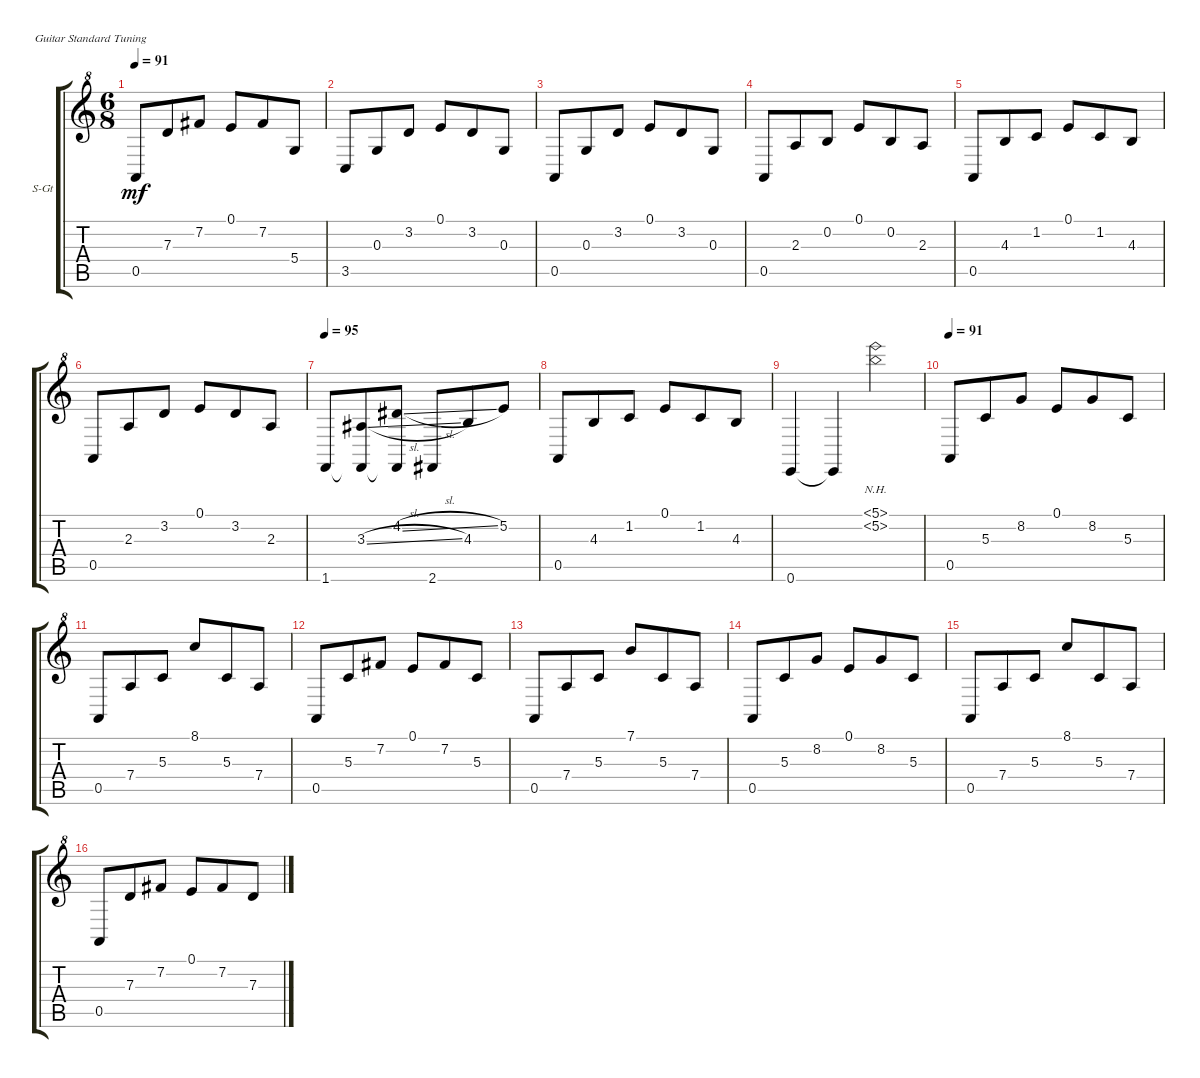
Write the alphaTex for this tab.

\defaultSystemsLayout 4
\bracketExtendMode groupsimilarinstruments
\firstSystemTrackNameOrientation horizontal
\otherSystemsTrackNameOrientation horizontal
\track ("Ритм" "S-Gt") {instrument acousticguitarsteel}
\staff {score tabs}
\tuning (E4 B3 G3 D3 A2 E2)
\ts (6 8)
\tempo 91
\clef g2
\ottava 8va
\ks c
0.5.8{dy mf} 7.3.8 7.2.8 0.1.8 7.2.8 5.4.8 |
3.5.8 0.3.8 3.2.8 0.1.8 3.2.8 0.3.8 |
0.5.8 0.3.8 3.2.8 0.1.8 3.2.8 0.3.8 |
0.5.8 2.3.8 0.2.8 0.1.8 0.2.8 2.3.8 |
0.5.8 4.3.8 1.2.8 0.1.8 1.2.8 4.3.8 |
0.5.8 2.3.8 3.2.8 0.1.8 3.2.8 2.3.8 |
\tempo 95
1.6.8 (3.3{sl} 1.6{t}).8 (4.2{sl} 1.6{t}).8 2.6.8 4.3.8 5.2.8 |
0.5.8 4.3.8 1.2.8 0.1.8 1.2.8 4.3.8 |
0.6.4 0.6{t}.4 (5.1{nh} 5.2{nh}).2 |
\tempo 91
0.5.8 5.3.8 8.2.8 0.1.8 8.2.8 5.3.8 |
0.5.8 7.4.8 5.3.8 8.1.8 5.3.8 7.4.8 |
0.5.8 5.3.8 7.2.8 0.1.8 7.2.8 5.3.8 |
0.5.8 7.4.8 5.3.8 7.1.8 5.3.8 7.4.8 |
0.5.8 5.3.8 8.2.8 0.1.8 8.2.8 5.3.8 |
0.5.8 7.4.8 5.3.8 8.1.8 5.3.8 7.4.8 |
0.5.8 7.3.8 7.2.8 0.1.8 7.2.8 7.3.8
